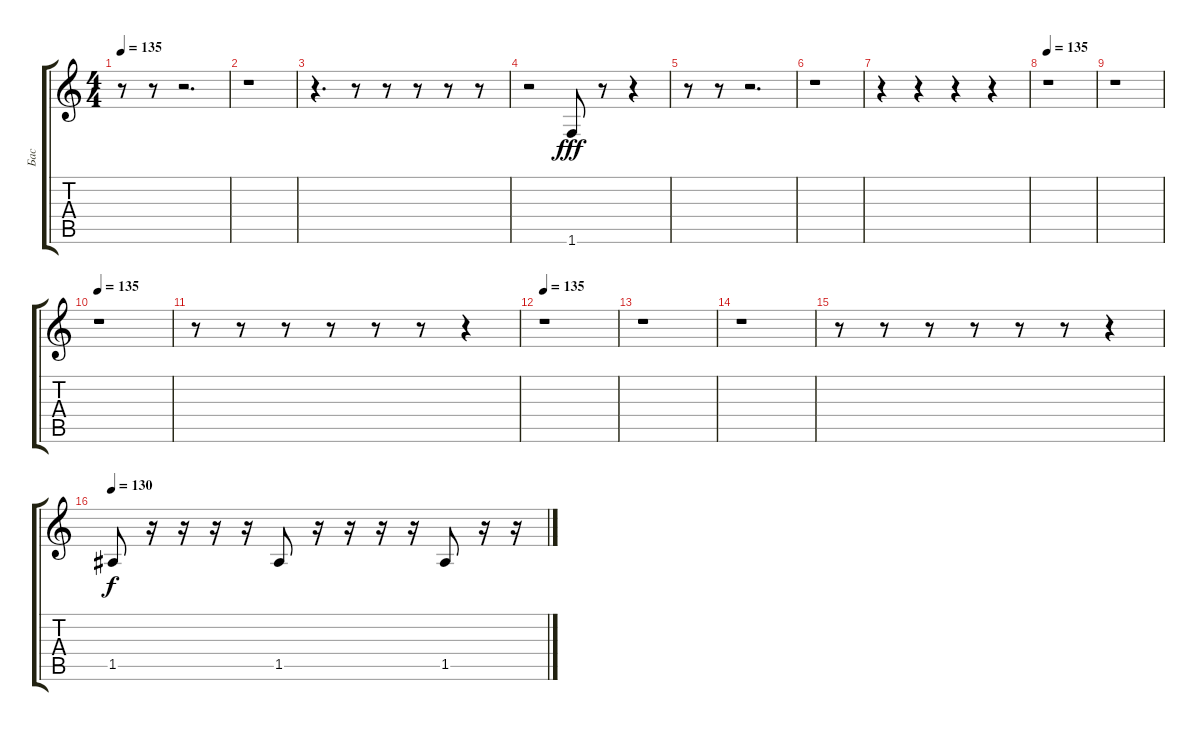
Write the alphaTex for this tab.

\track ("Бас" "Бас") {instrument electricbassfinger}
\staff {score tabs}
\tuning (E4 B3 G3 D3 A2 E2) {hide}
\ts (4 4)
\tempo 135
\clef g2
\ks c
r.8{dy fff} r.8 r.2{d} |
r.1 |
r.4{d} r.8 r.8 r.8 r.8 r.8 |
r.2 1.6.8 r.8 r.4 |
r.8 r.8 r.2{d} |
r.1 |
r.4 r.4 r.4 r.4 |
\tempo 135
r.1 |
r.1{instrument distortionguitar} |
\tempo 135
r.1 |
r.8 r.8 r.8 r.8 r.8 r.8 r.4 |
\tempo 135
r.1 |
r.1{instrument distortionguitar} |
r.1 |
r.8 r.8 r.8 r.8 r.8 r.8 r.4 |
\tempo 130
1.5.8{dy f instrument electricbassfinger} r.16 r.16 r.16 r.16 1.5.8 r.16 r.16 r.16 r.16 1.5.8 r.16 r.16
